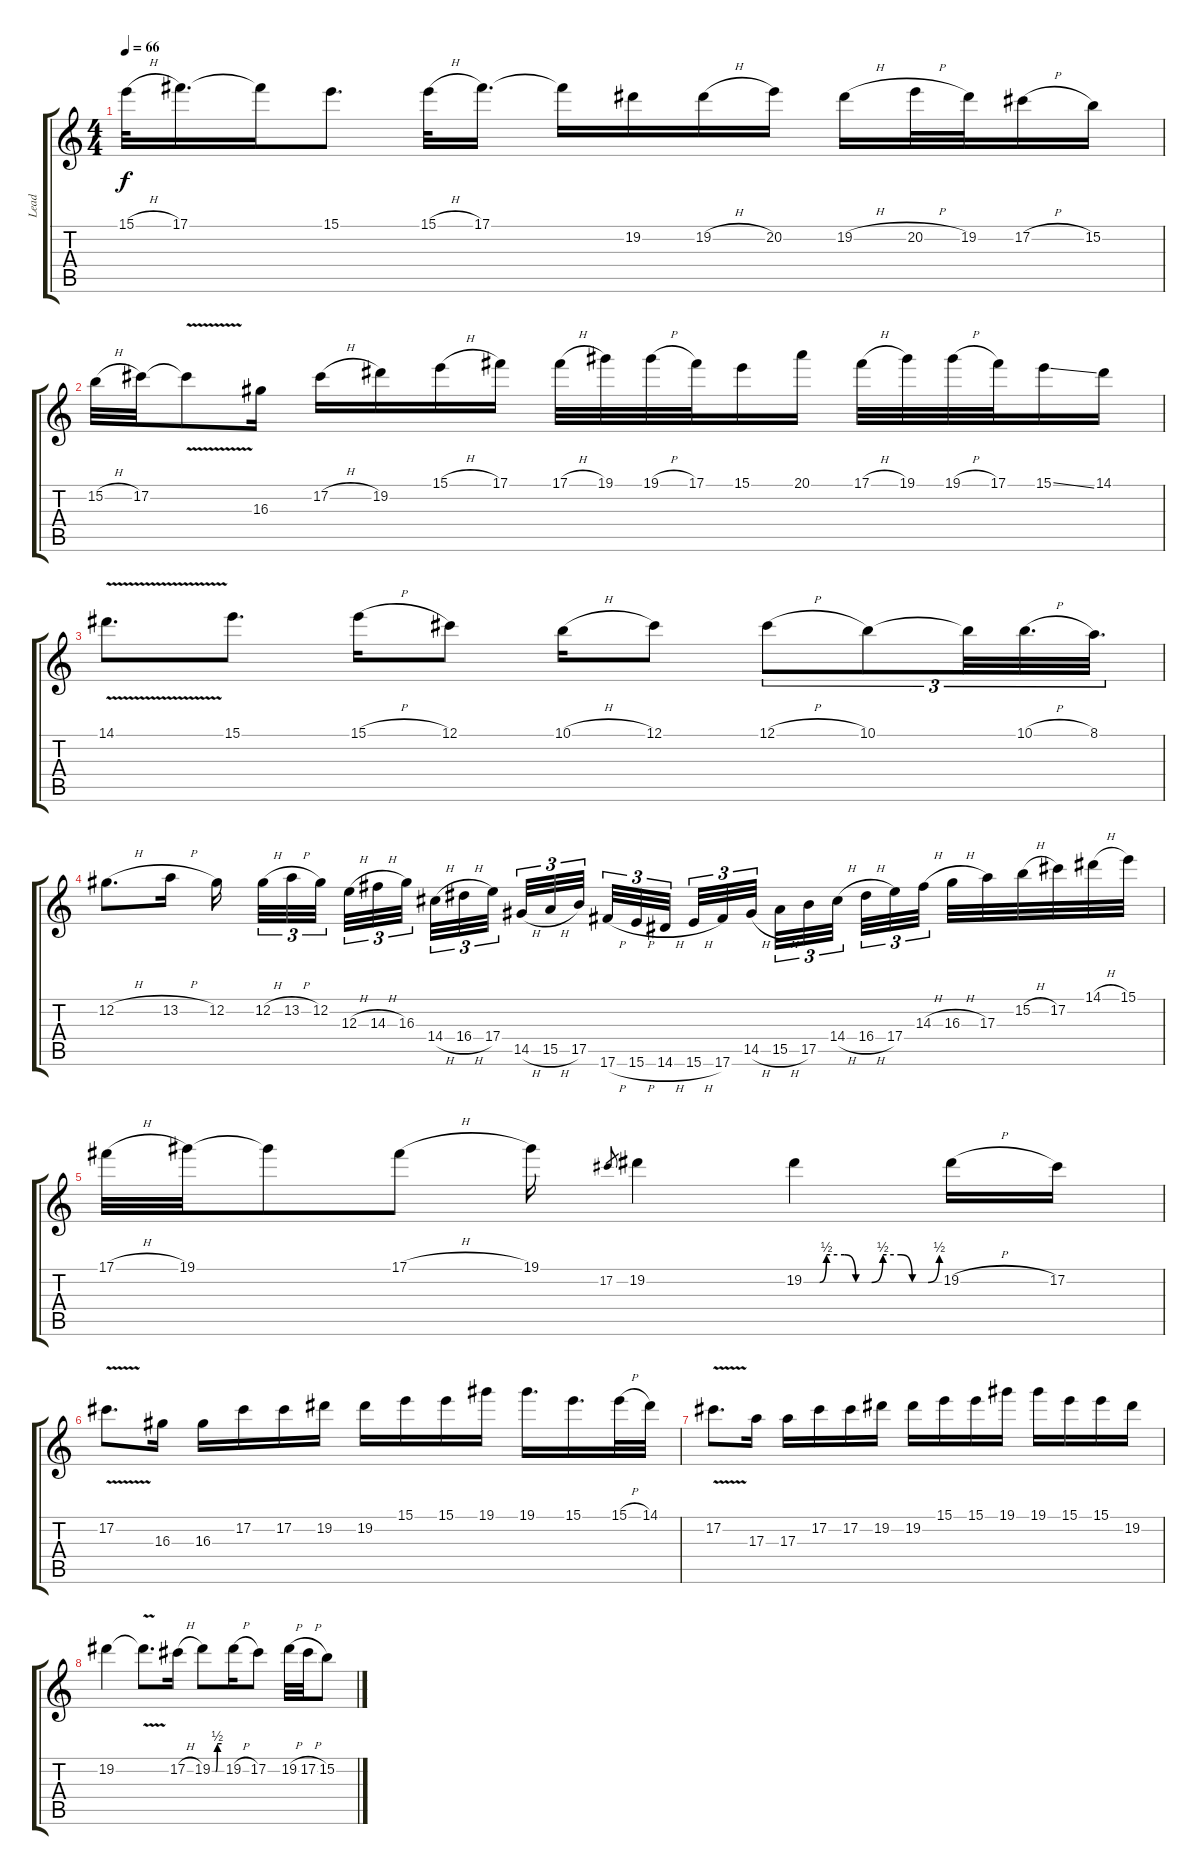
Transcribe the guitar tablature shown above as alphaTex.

\track ("Lead" "Lead") {instrument overdrivenguitar}
\staff {score tabs}
\tuning (Db4 Ab3 E3 B2 Gb2 Db2) {hide}
\ts (4 4)
\tempo 66
\clef g2
\ks c
15.1{h}.32{dy f} 17.1.16{d} 17.1{t}.16 15.1.8{d} 15.1{h}.32 17.1.16{d} 17.1{t}.16 19.2.16 19.2{h}.16 20.2.16 19.2{h}.16 20.2{h}.32 19.2.32 17.2{h}.16 15.2.16 |
15.2{h}.32 17.2.32 17.2{v t}.8 16.3.16 17.2{h}.16 19.2.16 15.1{h}.16 17.1.16 17.1{h}.32 19.1.32 19.1{h}.32 17.1.32 15.1.16 20.1.16 17.1{h}.32 19.1.32 19.1{h}.32 17.1.32 15.1{ss}.16 14.1.16 |
14.1{v}.8{d} 15.1.8{d} 15.1{h}.16 12.1.8 10.1{h}.16 12.1.8 12.1{h}.8{tu (3 2)} 10.1.8{tu (3 2)} 10.1{t}.32{tu (3 2)} 10.1{h}.32{d tu (3 2)} 8.1.32{d tu (3 2)} |
12.2{h}.8{d} 13.2{h}.16 12.2.16{beam splitsecondary} 12.2{h}.32{tu (3 2)} 13.2{h}.32{tu (3 2)} 12.2.32{tu (3 2) beam splitsecondary} 12.3{h}.32{tu (3 2)} 14.3{h}.32{tu (3 2)} 16.3.32{tu (3 2) beam splitsecondary} 14.4{h}.32{tu (3 2)} 16.4{h}.32{tu (3 2)} 17.4.32{tu (3 2)} 14.5{h}.32{tu (3 2)} 15.5{h}.32{tu (3 2)} 17.5.32{tu (3 2) beam splitsecondary} 17.6{h}.32{tu (3 2)} 15.6{h}.32{tu (3 2)} 14.6{h}.32{tu (3 2) beam splitsecondary} 15.6{h}.32{tu (3 2)} 17.6.32{tu (3 2)} 14.5{h}.32{tu (3 2) beam splitsecondary} 15.5{h}.32{tu (3 2)} 17.5.32{tu (3 2)} 14.4{h}.32{tu (3 2)} 16.4{h}.32{tu (3 2)} 17.4.32{tu (3 2)} 14.3{h}.32{tu (3 2) beam splitsecondary} 16.3{h}.32 17.3.32 15.2{h}.32 17.2.32 14.1{h}.32 15.1.32 |
17.1{h}.32 19.1.32 19.1{t}.8 17.1{h}.8 19.1.16 17.2.8{gr} 19.2.4 19.2{be (custom 0 0 7 0 10 2 18 2 23 0 30 0 35 2 43 2 48 0 55 0 60 2)}.4 19.2{h}.16 17.2.16 |
17.2{v}.8{d} 16.3.16 16.3.16 17.2.16 17.2.16 19.2.16 19.2.16 15.1.16 15.1.16 19.1.16 19.1.16{d} 15.1.16{d} 15.1{h}.32 14.1.32 |
17.2{v}.8{d} 17.3.16 17.3.16 17.2.16 17.2.16 19.2.16 19.2.16 15.1.16 15.1.16 19.1.16 19.1.16 15.1.16 15.1.16 19.2.16 |
19.2.4 19.2{v t}.8{d} 17.2{h}.16 19.2{be (custom 0 0 22 0 33 2 60 2)}.8 19.2{h}.16 17.2.8 19.2{h}.32 17.2{h}.32 15.2.8
